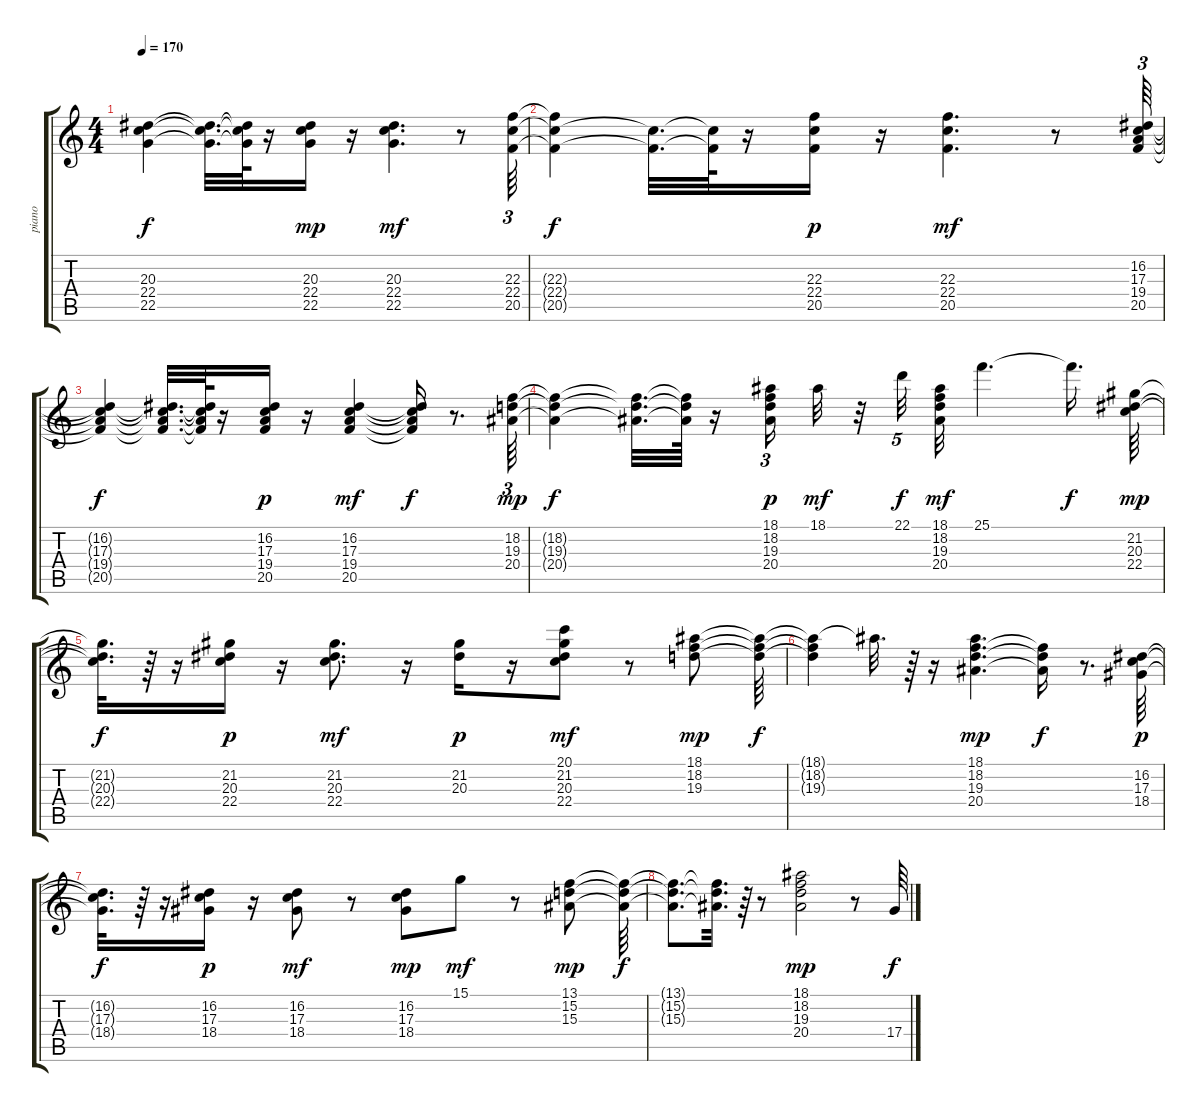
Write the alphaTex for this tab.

\track ("piano" "piano") {instrument acousticgrandpiano}
\staff {score tabs}
\tuning (E4 B3 G3 D3 A2 E2) {hide}
\ts (4 4)
\tempo 170
\clef g2
\ks c
(20.3{t} 22.4{t} 22.5{t}).4{dy f} (20.3{t} 22.4{t} 22.5{t}).32{d} (20.3{t} 22.4{t} 22.5{t}).64 r.16 (20.3 22.4 22.5).16{dy mp} r.16 (20.3 22.4 22.5).4{d dy mf} r.8 (22.3 22.4 20.5).64{tu (3 2)} |
(22.3{t} 22.4{t} 20.5{t}).4{dy f} (22.4{t} 20.5{t}).32{d} (22.4{t} 20.5{t}).64 r.16 (22.3 22.4 20.5).16{dy p} r.16 (22.3 22.4 20.5).4{d dy mf} r.8 (16.2 17.3 19.4 20.5).64{tu (3 2)} |
(16.2{t} 17.3{t} 19.4{t} 20.5{t}).4{dy f} (16.2{t} 17.3{t} 19.4{t} 20.5{t}).32{d} (16.2{t} 17.3{t} 19.4{t} 20.5{t}).64 r.16 (16.2 17.3 19.4 20.5).16{dy p} r.16 (16.2 17.3 19.4 20.5).4{dy mf} (16.2{t} 17.3{t} 19.4{t} 20.5{t}).16{dy f} r.8{d} (18.2 19.3 20.4).64{tu (3 2) dy mp} |
(18.2{t} 19.3{t} 20.4{t}).4{dy f} (18.2{t} 19.3{t} 20.4{t}).32{d} (18.2{t} 19.3{t} 20.4{t}).64 r.16 (18.1 18.2 19.3 20.4).16{tu (3 2) dy p} 18.1.32{dy mf} r.32 22.1.32{tu (5 4) dy f} (18.1 18.2 19.3 20.4).32{dy mf} 25.1.4{d} 25.1{t}.16{d dy f} (21.2 20.3 22.4).64{dy mp} |
(21.2{t} 20.3{t} 22.4{t}).32{d dy f} r.64 r.16 (21.2 20.3 22.4).16{dy p} r.16 (21.2 20.3 22.4).8{d dy mf} r.16 (21.2 20.3).16{dy p} r.16 (20.1 21.2 20.3 22.4).8{dy mf} r.8 (18.1 18.2 19.3).8{dy mp} (18.1{t} 18.2{t} 19.3{t}).64{dy f} |
(18.1{t} 18.2{t} 19.3{t}).4 18.1{t}.32{d} r.64 r.16 (18.1 18.2 19.3 20.4).4{d dy mp} (18.2{t} 19.3{t} 20.4{t}).16{dy f} r.8{d} (16.2 17.3 18.4).64{dy p} |
(16.2{t} 17.3{t} 18.4{t}).32{d dy f} r.64 r.16 (16.2 17.3 18.4).16{dy p} r.16 (16.2 17.3 18.4).8{dy mf} r.8 (16.2 17.3 18.4).8{dy mp} 15.1.8{dy mf} r.8 (13.1 15.2 15.3).8{dy mp} (13.1{t} 15.2{t} 15.3{t}).64{dy f} |
(13.1{t} 15.2{t} 15.3{t}).8{d} (13.1{t} 15.2{t} 15.3{t}).32{d} r.64 r.8 (18.1 18.2 19.3 20.4).2{dy mp} r.8 17.4.64{dy f}
